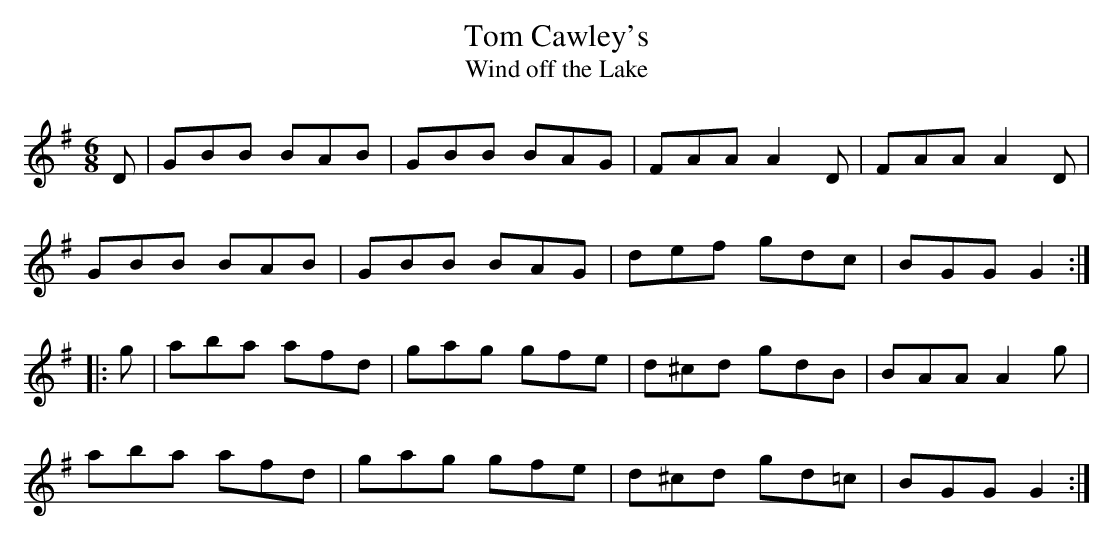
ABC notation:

X:1
T: Tom Cawley's
T: Wind off the Lake
M: 6/8
L: 1/8
K: G
D | GBB BAB | GBB BAG | FAA A2 D | FAA A2 D |
GBB BAB | GBB BAG | def gdc | BGG G2 :|
|:g | aba  afd | gag gfe | d^cd gdB | BAA A2 g |
aba afd | gag gfe | d^cd gd=c | BGG G2 :|]
